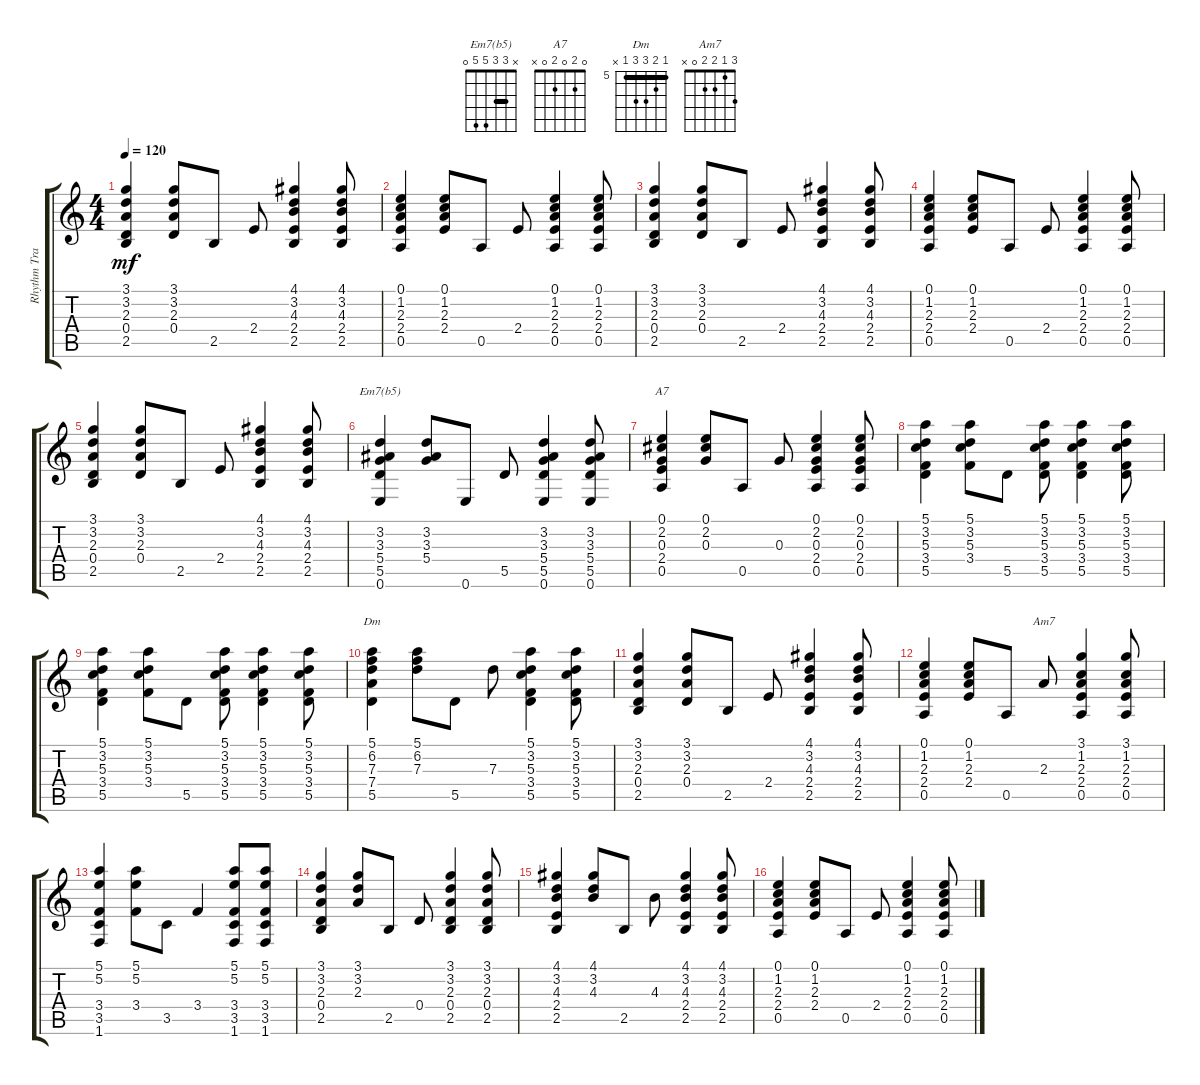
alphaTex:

\track ("Rhythm Track" "Rhythm Tra") {solo instrument acousticguitarnylon}
\staff {score tabs}
\tuning (E4 B3 G3 D3 A2 E2) {hide}
\chord ("Em7(b5)" x 3 3 5 5 0) {barre 3}
\chord ("A7" 0 2 0 2 0 x)
\chord ("Dm" 5 6 7 7 5 x) {firstfret 5 barre 5}
\chord ("Am7" 3 1 2 2 0 x)
\ts (4 4)
\tempo 120
\clef g2
\ks c
(3.1 3.2 2.3 0.4 2.5).4{dy mf} (3.1 3.2 2.3 0.4).8 2.5.8 2.4.8 (4.1 3.2 4.3 2.4 2.5).4 (4.1 3.2 4.3 2.4 2.5).8 |
(0.1 1.2 2.3 2.4 0.5).4 (0.1 1.2 2.3 2.4).8 0.5.8 2.4.8 (0.1 1.2 2.3 2.4 0.5).4 (0.1 1.2 2.3 2.4 0.5).8 |
(3.1 3.2 2.3 0.4 2.5).4 (3.1 3.2 2.3 0.4).8 2.5.8 2.4.8 (4.1 3.2 4.3 2.4 2.5).4 (4.1 3.2 4.3 2.4 2.5).8 |
(0.1 1.2 2.3 2.4 0.5).4 (0.1 1.2 2.3 2.4).8 0.5.8 2.4.8 (0.1 1.2 2.3 2.4 0.5).4 (0.1 1.2 2.3 2.4 0.5).8 |
(3.1 3.2 2.3 0.4 2.5).4 (3.1 3.2 2.3 0.4).8 2.5.8 2.4.8 (4.1 3.2 4.3 2.4 2.5).4 (4.1 3.2 4.3 2.4 2.5).8 |
(3.2 3.3 5.4 5.5 0.6).4{ch "Em7(b5)"} (3.2 3.3 5.4).8 0.6.8 5.5.8 (3.2 3.3 5.4 5.5 0.6).4 (3.2 3.3 5.4 5.5 0.6).8 |
(0.1 2.2 0.3 2.4 0.5).4{ch "A7"} (0.1 2.2 0.3).8 0.5.8 0.3.8 (0.1 2.2 0.3 2.4 0.5).4 (0.1 2.2 0.3 2.4 0.5).8 |
(5.1 3.2 5.3 3.4 5.5).4 (5.1 3.2 5.3 3.4).8 5.5.8 (5.1 3.2 5.3 3.4 5.5).8 (5.1 3.2 5.3 3.4 5.5).4 (5.1 3.2 5.3 3.4 5.5).8 |
(5.1 3.2 5.3 3.4 5.5).4 (5.1 3.2 5.3 3.4).8 5.5.8 (5.1 3.2 5.3 3.4 5.5).8 (5.1 3.2 5.3 3.4 5.5).4 (5.1 3.2 5.3 3.4 5.5).8 |
(5.1 6.2 7.3 7.4 5.5).4{ch "Dm"} (5.1 6.2 7.3).8 5.5.8 7.3.8 (5.1 3.2 5.3 3.4 5.5).4 (5.1 3.2 5.3 3.4 5.5).8 |
(3.1 3.2 2.3 0.4 2.5).4 (3.1 3.2 2.3 0.4).8 2.5.8 2.4.8 (4.1 3.2 4.3 2.4 2.5).4 (4.1 3.2 4.3 2.4 2.5).8 |
(0.1 1.2 2.3 2.4 0.5).4 (0.1 1.2 2.3 2.4).8 0.5.8 2.3.8{ch "Am7"} (3.1 1.2 2.3 2.4 0.5).4 (3.1 1.2 2.3 2.4 0.5).8 |
(5.1 5.2 3.4 3.5 1.6).4 (5.1 5.2 3.4).8 3.5.8 3.4.4 (5.1 5.2 3.4 3.5 1.6).8 (5.1 5.2 3.4 3.5 1.6).8 |
(3.1 3.2 2.3 0.4 2.5).4 (3.1 3.2 2.3).8 2.5.8 0.4.8 (3.1 3.2 2.3 0.4 2.5).4 (3.1 3.2 2.3 0.4 2.5).8 |
(4.1 3.2 4.3 2.4 2.5).4 (4.1 3.2 4.3).8 2.5.8 4.3.8 (4.1 3.2 4.3 2.4 2.5).4 (4.1 3.2 4.3 2.4 2.5).8 |
(0.1 1.2 2.3 2.4 0.5).4 (0.1 1.2 2.3 2.4).8 0.5.8 2.4.8 (0.1 1.2 2.3 2.4 0.5).4 (0.1 1.2 2.3 2.4 0.5).8
